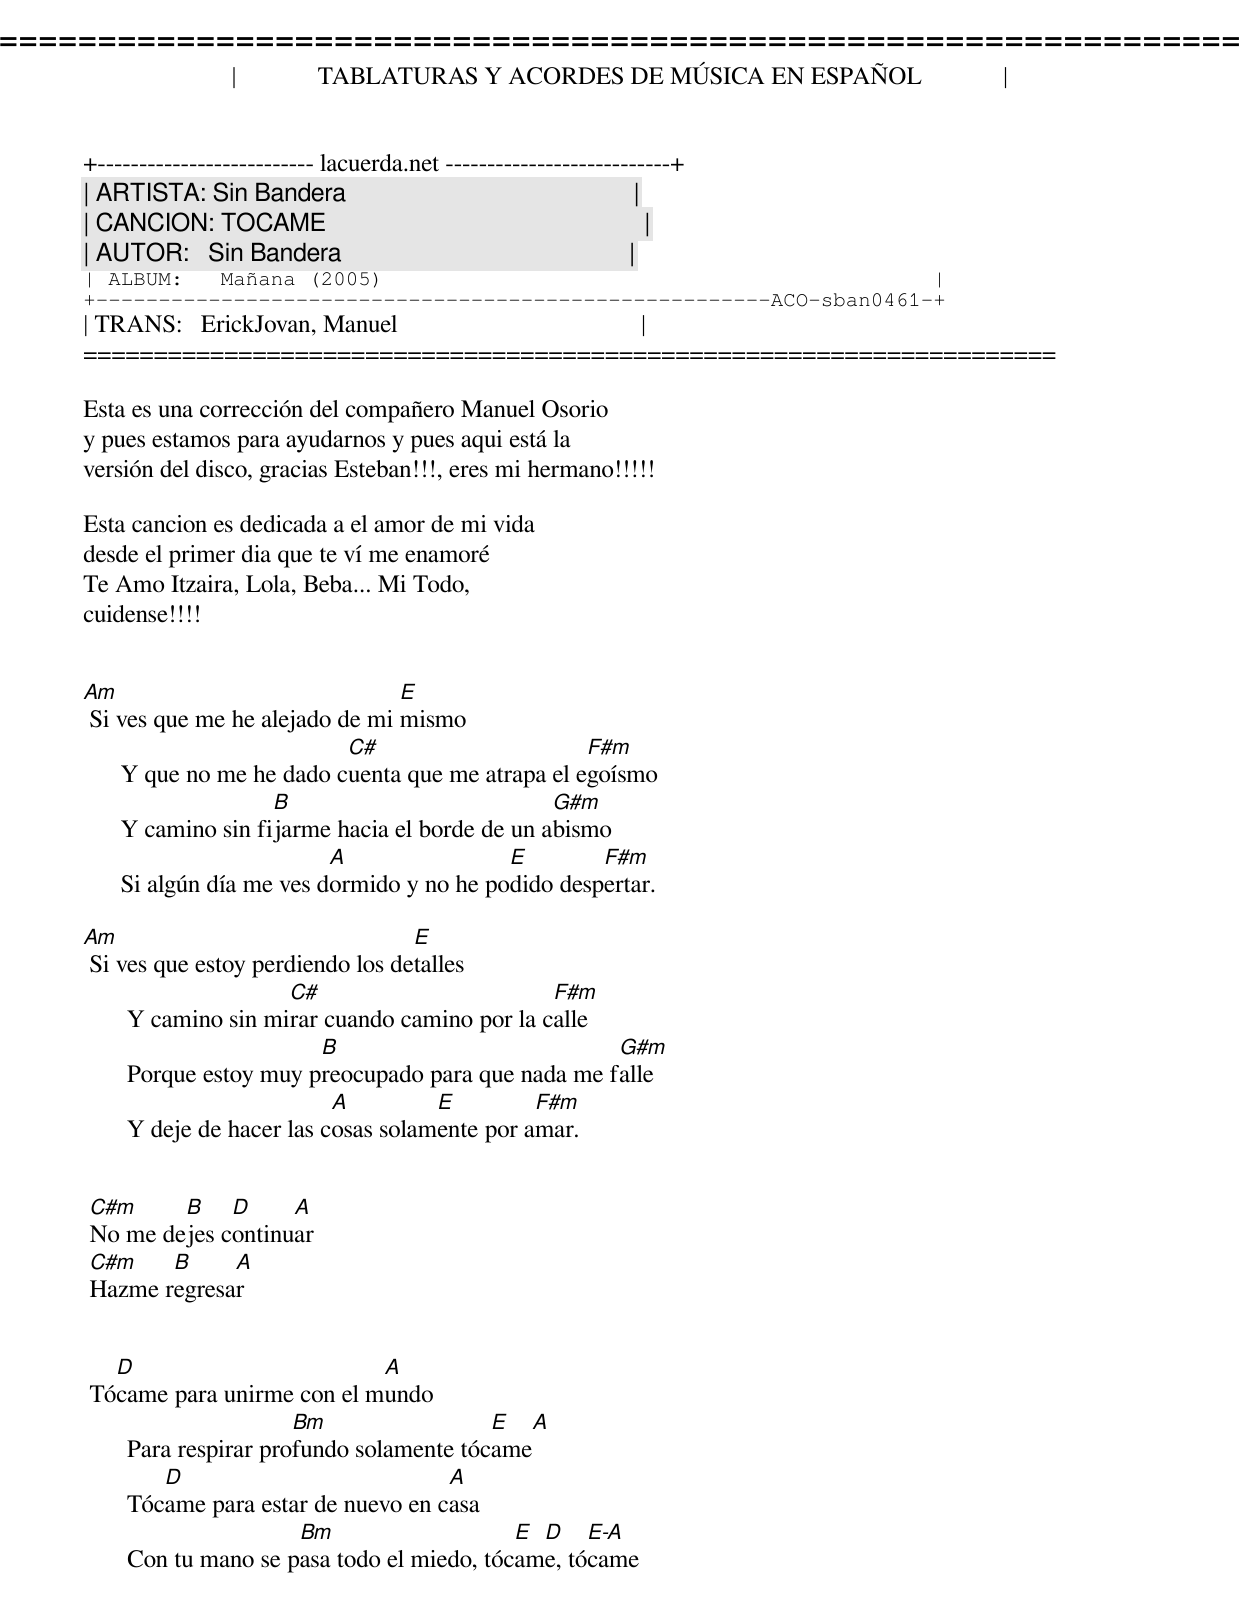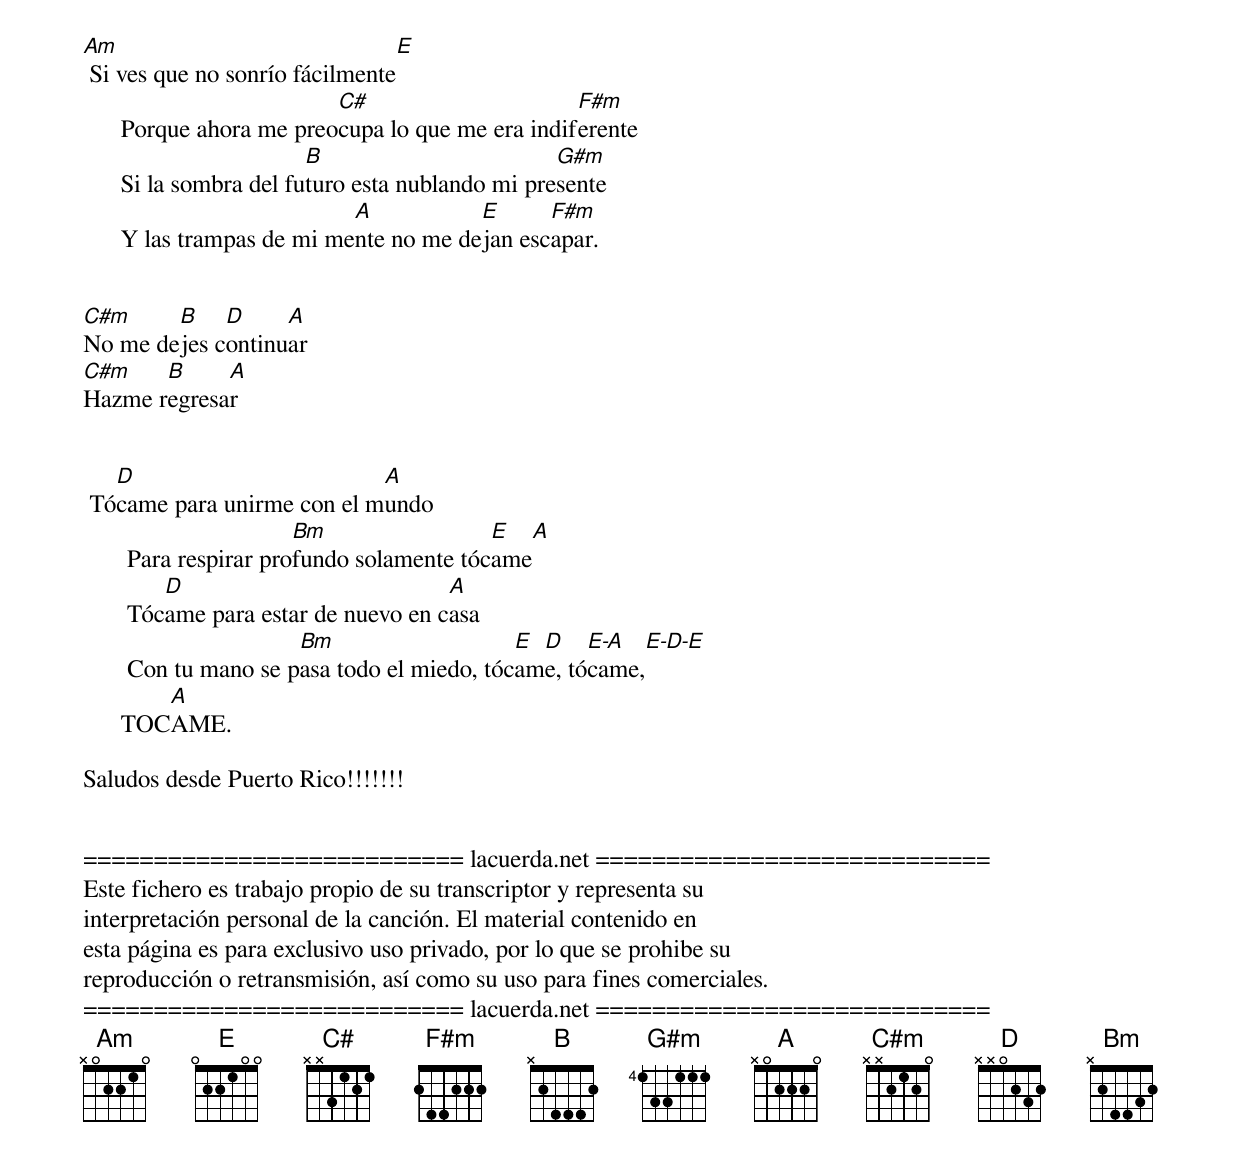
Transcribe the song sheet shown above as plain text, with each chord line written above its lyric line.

=====================================================================
|             TABLATURAS Y ACORDES DE MÚSICA EN ESPAÑOL             |
+-------------------------- lacuerda.net ---------------------------+
| ARTISTA: Sin Bandera                                              |
| CANCION: TOCAME                                                   |
| AUTOR:   Sin Bandera                                              |
| ALBUM:   Mañana (2005)                                            |
+------------------------------------------------------ACO-sban0461-+
| TRANS:   ErickJovan, Manuel                                       |
=====================================================================

Esta es una corrección del compañero Manuel Osorio
y pues estamos para ayudarnos y pues aqui está la
versión del disco, gracias Esteban!!!, eres mi hermano!!!!!

Esta cancion es dedicada a el amor de mi vida
desde el primer dia que te ví me enamoré
Te Amo Itzaira, Lola, Beba... Mi Todo,
cuidense!!!!


Am                              E
 Si ves que me he alejado de mi mismo
                           C#                      F#m
      Y que no me he dado cuenta que me atrapa el egoísmo
                     B                           G#m
      Y camino sin fijarme hacia el borde de un abismo
                           A                E        F#m
      Si algún día me ves dormido y no he podido despertar.

Am                                E
 Si ves que estoy perdiendo los detalles
                      C#                        F#m
       Y camino sin mirar cuando camino por la calle
                         B                           G#m
       Porque estoy muy preocupado para que nada me falle
                            A         E         F#m
       Y deje de hacer las cosas solamente por amar.


 C#m     B    D     A
 No me dejes continuar
 C#m    B     A
 Hazme regresar


   D                        A
 Tócame para unirme con el mundo
                        Bm                 E   A
       Para respirar profundo solamente tócame
          D                           A
       Tócame para estar de nuevo en casa
                       Bm                    E D    E-A
       Con tu mano se pasa todo el miedo, tócame, tócame

Am                              E
 Si ves que no sonrío fácilmente
                          C#                      F#m
      Porque ahora me preocupa lo que me era indiferente
                         B                        G#m
      Si la sombra del futuro esta nublando mi presente
                            A           E      F#m
      Y las trampas de mi mente no me dejan escapar.


C#m     B    D     A
No me dejes continuar
C#m    B     A
Hazme regresar


   D                        A
 Tócame para unirme con el mundo
                        Bm                 E   A
       Para respirar profundo solamente tócame
          D                           A
       Tócame para estar de nuevo en casa
                       Bm                    E D    E-A   E-D-E
       Con tu mano se pasa todo el miedo, tócame, tócame,
         A
      TOCAME.

Saludos desde Puerto Rico!!!!!!!


=========================== lacuerda.net ============================
Este fichero es trabajo propio de su transcriptor y representa su
interpretación personal de la canción. El material contenido en
esta página es para exclusivo uso privado, por lo que se prohibe su
reproducción o retransmisión, así como su uso para fines comerciales.
=========================== lacuerda.net ============================
